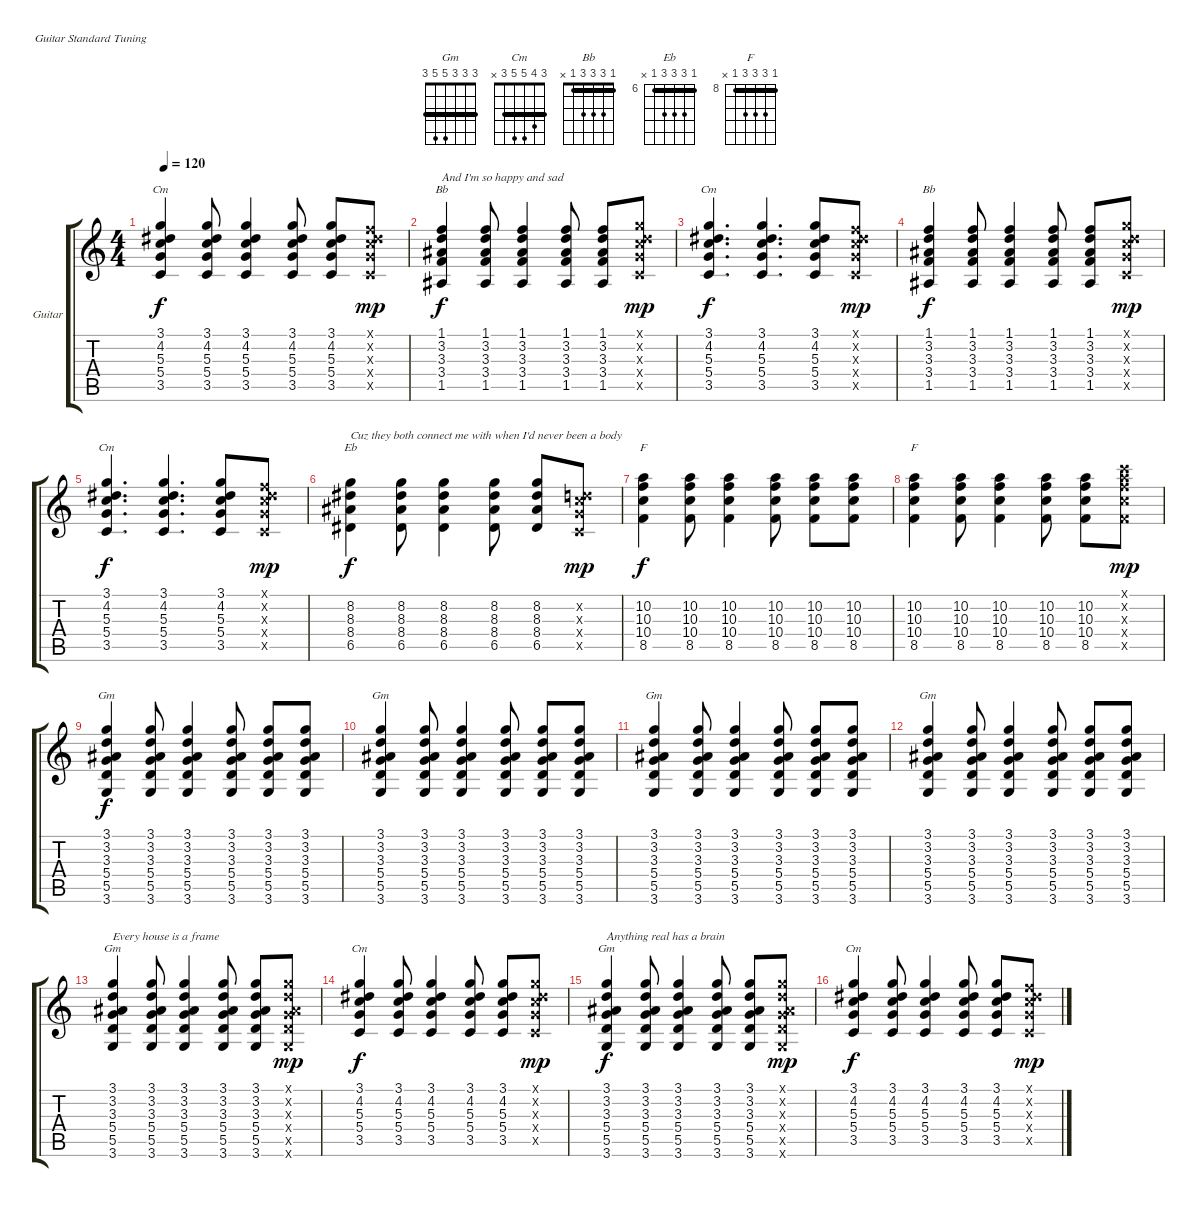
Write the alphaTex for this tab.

\bracketExtendMode groupsimilarinstruments
\firstSystemTrackNameOrientation horizontal
\otherSystemsTrackNameOrientation horizontal
\track ("John Frusciante" "Guitar") {instrument electricguitarclean}
\staff {score tabs}
\tuning (E4 B3 G3 D3 A2 E2)
\chord ("Gm" 3 3 3 5 5 3) {showfingering false barre (3 3 3)}
\chord ("Cm" 3 4 5 5 3 x) {showfingering false barre 3}
\chord ("Bb" 1 3 3 3 1 x) {showfingering false barre 1}
\chord ("Eb" 6 8 8 8 6 x) {firstfret 6 showfingering false barre 6}
\chord ("F" 8 10 10 10 8 x) {firstfret 8 showfingering false barre 8}
\ts (4 4)
\tempo 120
\clef g2
\ks c
(3.1 4.2 5.3 5.4 3.5).4{ch "Cm" dy f} (3.1 4.2 5.3 5.4 3.5).8 (3.1 4.2 5.3 5.4 3.5).4 (3.1 4.2 5.3 5.4 3.5).8 (3.1 4.2 5.3 5.4 3.5).8 (1.1{x} 4.2{x} 5.3{x} 5.4{x} 3.5{x}).8{dy mp} |
(1.1 3.2 3.3 3.4 1.5).4{ch "Bb" txt "And I'm so happy and sad " dy f} (1.1 3.2 3.3 3.4 1.5).8 (1.1 3.2 3.3 3.4 1.5).4 (1.1 3.2 3.3 3.4 1.5).8 (1.1 3.2 3.3 3.4 1.5).8 (3.1{x} 3.2{x} 5.3{x} 5.4{x} 3.5{x}).8{dy mp} |
(3.1 4.2 5.3 5.4 3.5).4{d ch "Cm" dy f} (3.1 4.2 5.3 5.4 3.5).4{d} (3.1 4.2 5.3 5.4 3.5).8 (1.1{x} 4.2{x} 5.3{x} 5.4{x} 3.5{x}).8{dy mp} |
(1.1 3.2 3.3 3.4 1.5).4{ch "Bb" dy f} (1.1 3.2 3.3 3.4 1.5).8 (1.1 3.2 3.3 3.4 1.5).4 (1.1 3.2 3.3 3.4 1.5).8 (1.1 3.2 3.3 3.4 1.5).8 (3.1{x} 3.2{x} 5.3{x} 5.4{x} 3.5{x}).8{dy mp} |
(3.1 4.2 5.3 5.4 3.5).4{d ch "Cm" dy f} (3.1 4.2 5.3 5.4 3.5).4{d} (3.1 4.2 5.3 5.4 3.5).8 (1.1{x} 4.2{x} 5.3{x} 5.4{x} 3.5{x}).8{dy mp} |
(8.2 8.3 8.4 6.5).4{ch "Eb" txt "Cuz they both connect me with when I'd never been a body" dy f} (8.2 8.3 8.4 6.5).8 (8.2 8.3 8.4 6.5).4 (8.2 8.3 8.4 6.5).8 (8.2 8.3 8.4 6.5).8 (3.2{x} 5.3{x} 5.4{x} 3.5{x}).8{dy mp} |
(10.2 10.3 10.4 8.5).4{ch "F" dy f} (10.2 10.3 10.4 8.5).8 (10.2 10.3 10.4 8.5).4 (10.2 10.3 10.4 8.5).8 (10.2 10.3 10.4 8.5).8 (10.2 10.3 10.4 8.5).8 |
(10.2 10.3 10.4 8.5).4{ch "F"} (10.2 10.3 10.4 8.5).8 (10.2 10.3 10.4 8.5).4 (10.2 10.3 10.4 8.5).8 (10.2 10.3 10.4 8.5).8 (8.1{x} 10.2{x} 10.3{x} 10.4{x} 8.5{x}).8{dy mp} |
(3.1 3.2 3.3 5.4 5.5 3.6).4{ch "Gm" dy f} (3.1 3.2 3.3 5.4 5.5 3.6).8 (3.1 3.2 3.3 5.4 5.5 3.6).4 (3.1 3.2 3.3 5.4 5.5 3.6).8 (3.1 3.2 3.3 5.4 5.5 3.6).8 (3.1 3.2 3.3 5.4 5.5 3.6).8 |
(3.1 3.2 3.3 5.4 5.5 3.6).4{ch "Gm"} (3.1 3.2 3.3 5.4 5.5 3.6).8 (3.1 3.2 3.3 5.4 5.5 3.6).4 (3.1 3.2 3.3 5.4 5.5 3.6).8 (3.1 3.2 3.3 5.4 5.5 3.6).8 (3.1 3.2 3.3 5.4 5.5 3.6).8 |
(3.1 3.2 3.3 5.4 5.5 3.6).4{ch "Gm"} (3.1 3.2 3.3 5.4 5.5 3.6).8 (3.1 3.2 3.3 5.4 5.5 3.6).4 (3.1 3.2 3.3 5.4 5.5 3.6).8 (3.1 3.2 3.3 5.4 5.5 3.6).8 (3.1 3.2 3.3 5.4 5.5 3.6).8 |
(3.1 3.2 3.3 5.4 5.5 3.6).4{ch "Gm"} (3.1 3.2 3.3 5.4 5.5 3.6).8 (3.1 3.2 3.3 5.4 5.5 3.6).4 (3.1 3.2 3.3 5.4 5.5 3.6).8 (3.1 3.2 3.3 5.4 5.5 3.6).8 (3.1 3.2 3.3 5.4 5.5 3.6).8 |
(3.1 3.2 3.3 5.4 5.5 3.6).4{ch "Gm" txt "Every house is a frame "} (3.1 3.2 3.3 5.4 5.5 3.6).8 (3.1 3.2 3.3 5.4 5.5 3.6).4 (3.1 3.2 3.3 5.4 5.5 3.6).8 (3.1 3.2 3.3 5.4 5.5 3.6).8 (3.1{x} 3.2{x} 3.3{x} 5.4{x} 5.5{x} 3.6{x}).8{dy mp} |
(3.1 4.2 5.3 5.4 3.5).4{ch "Cm" dy f} (3.1 4.2 5.3 5.4 3.5).8 (3.1 4.2 5.3 5.4 3.5).4 (3.1 4.2 5.3 5.4 3.5).8 (3.1 4.2 5.3 5.4 3.5).8 (3.1{x} 4.2{x} 5.3{x} 5.4{x} 3.5{x}).8{dy mp} |
(3.1 3.2 3.3 5.4 5.5 3.6).4{ch "Gm" txt "Anything real has a brain " dy f} (3.1 3.2 3.3 5.4 5.5 3.6).8 (3.1 3.2 3.3 5.4 5.5 3.6).4 (3.1 3.2 3.3 5.4 5.5 3.6).8 (3.1 3.2 3.3 5.4 5.5 3.6).8 (3.1{x} 3.2{x} 3.3{x} 5.4{x} 5.5{x} 3.6{x}).8{dy mp} |
(3.1 4.2 5.3 5.4 3.5).4{ch "Cm" dy f} (3.1 4.2 5.3 5.4 3.5).8 (3.1 4.2 5.3 5.4 3.5).4 (3.1 4.2 5.3 5.4 3.5).8 (3.1 4.2 5.3 5.4 3.5).8 (1.1{x} 4.2{x} 5.3{x} 5.4{x} 3.5{x}).8{dy mp}
